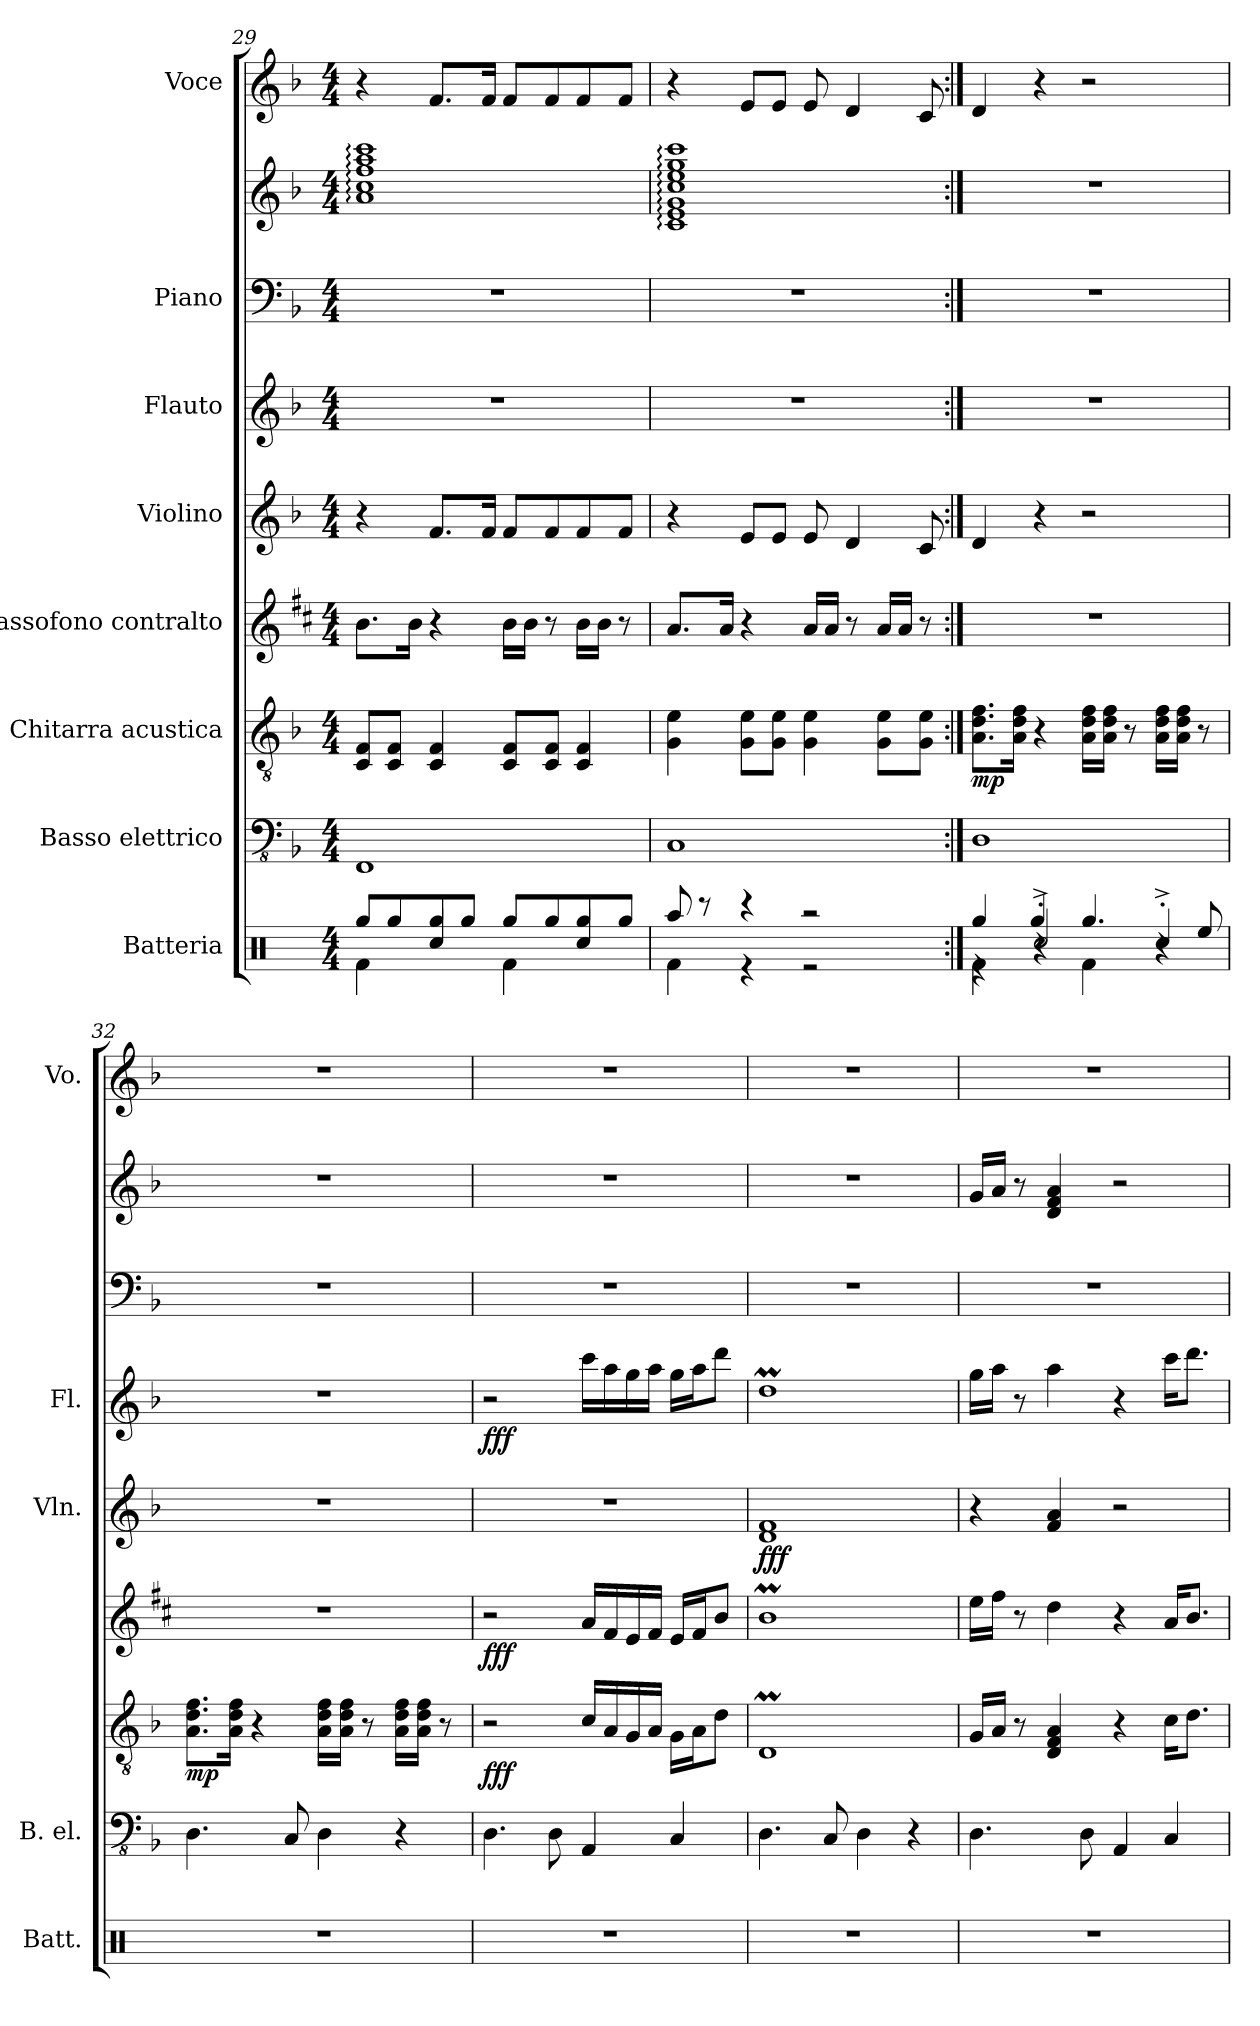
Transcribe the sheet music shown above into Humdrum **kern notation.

**kern	**kern	**kern	**dynam	**kern	**dynam	**kern	**dynam	**kern	**dynam	**kern	**kern	**kern
*part8	*part7	*part6	*part6	*part5	*part5	*part4	*part4	*part3	*part3	*part2	*part2	*part1
*staff9	*staff8	*staff7	*staff7	*staff6	*staff6	*staff5	*staff5	*staff4	*staff4	*staff3	*staff2	*staff1
*I"Batteria	*I"Basso elettrico	*I"Chitarra acustica	*	*I"Sassofono contralto	*	*I"Violino	*	*I"Flauto	*	*I"Piano	*	*I"Voce
*I'Batt.	*I'B. el.	*	*	*	*	*I'Vln.	*	*I'Fl.	*	*	*	*I'Vo.
*clefX	*clefFv4	*clefGv2	*	*clefG2	*	*clefG2	*	*clefG2	*	*clefF4	*clefG2	*clefG2
*	*	*	*	*ITrd5c9	*	*	*	*	*	*	*	*
*k[]	*k[b-]	*k[b-]	*	*k[b-]	*	*k[b-]	*	*k[b-]	*	*k[b-]	*k[b-]	*k[b-]
*M4/4	*M4/4	*M4/4	*	*M4/4	*	*M4/4	*	*M4/4	*	*M4/4	*M4/4	*M4/4
=29	=29	=29	=29	=29	=29	=29	=29	=29	=29	=29	=29	=29
*^	*	*	*	*	*	*	*	*	*	*	*	*
8Rgg/L	4Rf\	1FFF	8C/ 8F/L	.	8.d\L	.	4r	.	1r	.	1r	1a: 1cc: 1ff: 1aa: 1ccc:	4r
8Rgg/	.	.	8C/ 8F/J	.	.	.	.	.	.	.	.	.	.
.	.	.	.	.	16d\Jk	.	.	.	.	.	.	.	.
8Rgg/	4Rcc/	.	4C/ 4F/	.	4r	.	8.f/L	.	.	.	.	.	8.f/L
8Rgg/J	.	.	.	.	.	.	.	.	.	.	.	.	.
.	.	.	.	.	.	.	16f/Jk	.	.	.	.	.	16f/Jk
8Rgg/L	4Rf\	.	8C/ 8F/L	.	16d\LL	.	8f/L	.	.	.	.	.	8f/L
.	.	.	.	.	16d\JJ	.	.	.	.	.	.	.	.
8Rgg/	.	.	8C/ 8F/J	.	8r	.	8f/	.	.	.	.	.	8f/
8Rgg/	4Rcc/	.	4C/ 4F/	.	16d\LL	.	8f/	.	.	.	.	.	8f/
.	.	.	.	.	16d\JJ	.	.	.	.	.	.	.	.
8Rgg/J	.	.	.	.	8r	.	8f/J	.	.	.	.	.	8f/J
!!LO:PB:g=z
=30	=30	=30	=30	=30	=30	=30	=30	=30	=30	=30	=30	=30	=30
8Raa/	4Rf\	1CC	4G\ 4e\	.	8.c/L	.	4r	.	1r	.	1r	1c: 1e: 1g: 1cc: 1ee: 1gg: 1ccc:	4r
8r	.	.	.	.	.	.	.	.	.	.	.	.	.
.	.	.	.	.	16c/Jk	.	.	.	.	.	.	.	.
4r	4r	.	8G\ 8e\L	.	4r	.	8e/L	.	.	.	.	.	8e/L
.	.	.	8G\ 8e\J	.	.	.	8e/J	.	.	.	.	.	8e/J
2r	2r	.	4G\ 4e\	.	16c/LL	.	8e/	.	.	.	.	.	8e/
.	.	.	.	.	16c/JJ	.	.	.	.	.	.	.	.
.	.	.	.	.	8r	.	4d/	.	.	.	.	.	4d/
.	.	.	8G\ 8e\L	.	16c/LL	.	.	.	.	.	.	.	.
.	.	.	.	.	16c/JJ	.	.	.	.	.	.	.	.
.	.	.	8G\ 8e\J	.	8r	.	8c/	.	.	.	.	.	8c/
=31:|!	=31:|!	=31:|!	=31:|!	=31:|!	=31:|!	=31:|!	=31:|!	=31:|!	=31:|!	=31:|!	=31:|!	=31:|!	=31:|!
*	*^	*	*	*	*	*	*	*	*	*	*	*	*
!	!	!	!	!	!LO:DY:b	!	!	!	!	!	!	!	!	!
4re	4Rf\	4Rgg/	1DD	8.A\ 8.d\ 8.f\L	mp	1r	.	4d/	.	1r	.	1r	1r	4d/
.	.	.	.	16A\ 16d\ 16f\Jk	.	.	.	.	.	.	.	.	.	.
2Rcc'^/	4r	4Rgg/	.	4r	.	.	.	4r	.	.	.	.	.	4r
.	4Rf\	4.Rgg/	.	16A\ 16d\ 16f\LL	.	.	.	2r	.	.	.	.	.	2r
.	.	.	.	16A\ 16d\ 16f\JJ	.	.	.	.	.	.	.	.	.	.
.	.	.	.	8r	.	.	.	.	.	.	.	.	.	.
4Rcc'^/	4r	.	.	16A\ 16d\ 16f\LL	.	.	.	.	.	.	.	.	.	.
.	.	.	.	16A\ 16d\ 16f\JJ	.	.	.	.	.	.	.	.	.	.
.	.	8Ree/	.	8r	.	.	.	.	.	.	.	.	.	.
=32	=32	=32	=32	=32	=32	=32	=32	=32	=32	=32	=32	=32	=32	=32
!	!	!	!	!	!LO:DY:b	!	!	!	!	!	!	!	!	!
*v	*v	*v	*	*	*	*	*	*	*	*	*	*	*	*
1r	4.DD\	8.A\ 8.d\ 8.f\L	mp	1r	.	1r	.	1r	.	1r	1r	1r
.	.	16A\ 16d\ 16f\Jk	.	.	.	.	.	.	.	.	.	.
.	.	4r	.	.	.	.	.	.	.	.	.	.
.	8CC/	.	.	.	.	.	.	.	.	.	.	.
.	4DD\	16A\ 16d\ 16f\LL	.	.	.	.	.	.	.	.	.	.
.	.	16A\ 16d\ 16f\JJ	.	.	.	.	.	.	.	.	.	.
.	.	8r	.	.	.	.	.	.	.	.	.	.
.	4r	16A\ 16d\ 16f\LL	.	.	.	.	.	.	.	.	.	.
.	.	16A\ 16d\ 16f\JJ	.	.	.	.	.	.	.	.	.	.
.	.	8r	.	.	.	.	.	.	.	.	.	.
!!LO:PB:g=z
=33	=33	=33	=33	=33	=33	=33	=33	=33	=33	=33	=33	=33
!	!	!	!LO:DY:b	!	!LO:DY:b	!	!	!	!LO:DY:b	!	!	!
1r	4.DD\	2r	fff	2r	fff	1r	.	2r	fff	1r	1r	1r
.	8DD\	.	.	.	.	.	.	.	.	.	.	.
.	4AAA/	16c/LL	.	16c/LL	.	.	.	16ccc\LL	.	.	.	.
.	.	16A/	.	16A/	.	.	.	16aa\	.	.	.	.
.	.	16G/	.	16G/	.	.	.	16gg\	.	.	.	.
.	.	16A/JJ	.	16A/JJ	.	.	.	16aa\JJ	.	.	.	.
.	4CC/	16G\LL	.	16G/LL	.	.	.	16gg\LL	.	.	.	.
.	.	16A\J	.	16A/J	.	.	.	16aa\J	.	.	.	.
.	.	8d\J	.	8d/J	.	.	.	8ddd\J	.	.	.	.
=34	=34	=34	=34	=34	=34	=34	=34	=34	=34	=34	=34	=34
!	!	!	!	!	!	!	!LO:DY:b	!	!	!	!	!
1r	4.DD\	1DM	.	1dM	.	1d 1f	fff	1ddM	.	1r	1r	1r
.	8CC/	.	.	.	.	.	.	.	.	.	.	.
.	4DD\	.	.	.	.	.	.	.	.	.	.	.
.	4r	.	.	.	.	.	.	.	.	.	.	.
=35	=35	=35	=35	=35	=35	=35	=35	=35	=35	=35	=35	=35
1r	4.DD\	16G/LL	.	16g\LL	.	4r	.	16gg\LL	.	1r	16g/LL	1r
.	.	16A/JJ	.	16a\JJ	.	.	.	16aa\JJ	.	.	16a/JJ	.
.	.	8r	.	8r	.	.	.	8r	.	.	8r	.
.	.	4D/ 4F/ 4A/	.	4f\	.	4f/ 4a/	.	4aa\	.	.	4d/ 4f/ 4a/	.
.	8DD\	.	.	.	.	.	.	.	.	.	.	.
.	4AAA/	4r	.	4r	.	2r	.	4r	.	.	2r	.
.	4CC/	16c\KL	.	16c/KL	.	.	.	16ccc\KL	.	.	.	.
.	.	8.d\J	.	8.d/J	.	.	.	8.ddd\J	.	.	.	.
=	=	=	=	=	=	=	=	=	=	=	=	=
*-	*-	*-	*-	*-	*-	*-	*-	*-	*-	*-	*-	*-
